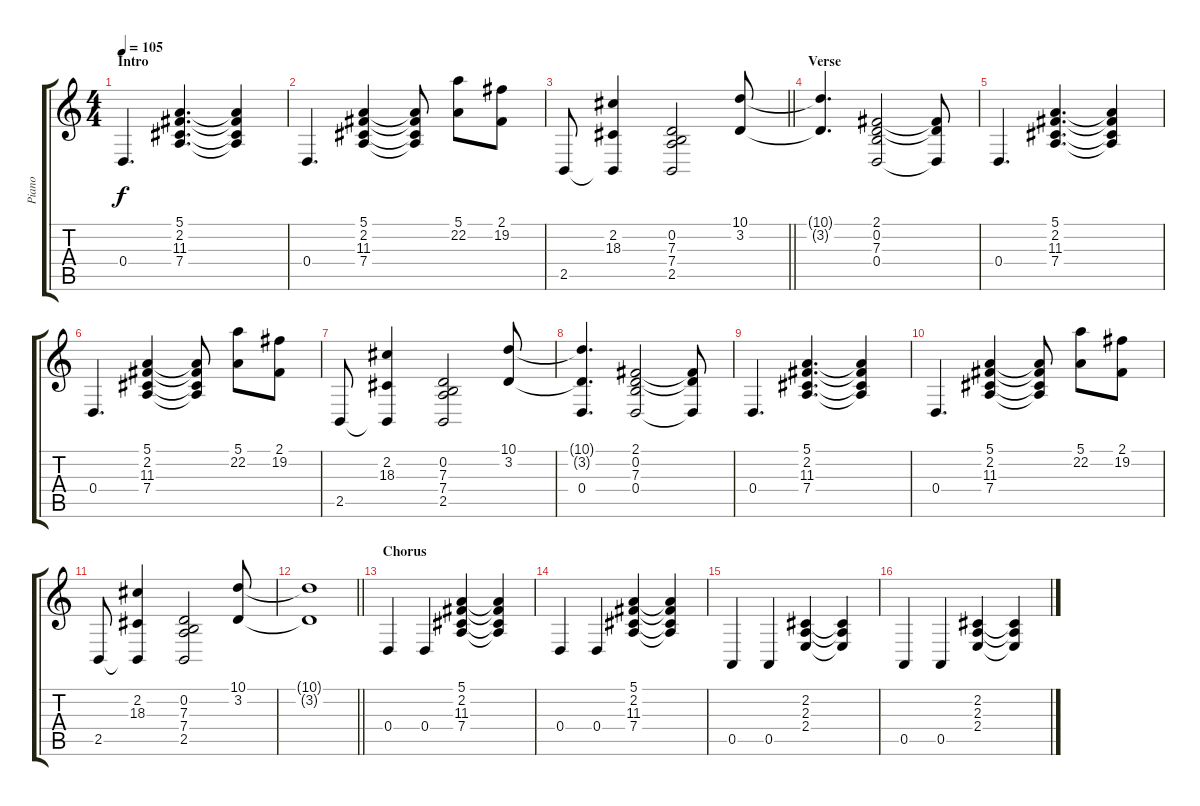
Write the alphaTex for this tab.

\track ("Piano" "Piano") {instrument brightacousticpiano}
\staff {score tabs}
\tuning (E4 B3 G3 D3 A2 E2) {hide}
\ts (4 4)
\section ("" "Intro")
\tempo 105
\clef g2
\ks c
0.4.4{d dy f instrument brightacousticpiano} (5.1 2.2 11.3 7.4).4{d} (5.1{t} 2.2{t} 11.3{t} 7.4{t}).4 |
0.4.4{d} (5.1 2.2 11.3 7.4).4 (5.1{t} 2.2{t} 11.3{t} 7.4{t}).8 (5.1 22.2).8 (2.1 19.2).8 |
\barLineRight lightlight
2.5.8 (2.2 18.3 2.5{t}).4 (0.2 7.3 7.4 2.5).2 (10.1 3.2).8 |
\section ("" "Verse")
(10.1{t} 3.2{t}).4{d} (2.1 0.2 7.3 0.4).2 (2.1{t} 7.3{t} 0.4{t}).8 |
0.4.4{d} (5.1 2.2 11.3 7.4).4{d} (5.1{t} 2.2{t} 11.3{t} 7.4{t}).4 |
0.4.4{d} (5.1 2.2 11.3 7.4).4 (5.1{t} 2.2{t} 11.3{t} 7.4{t}).8 (5.1 22.2).8 (2.1 19.2).8 |
2.5.8 (2.2 18.3 2.5{t}).4 (0.2 7.3 7.4 2.5).2 (10.1 3.2).8 |
(10.1{t} 3.2{t} 0.4).4{d} (2.1 0.2 7.3 0.4).2 (2.1{t} 7.3{t} 0.4{t}).8 |
0.4.4{d} (5.1 2.2 11.3 7.4).4{d} (5.1{t} 2.2{t} 11.3{t} 7.4{t}).4 |
0.4.4{d} (5.1 2.2 11.3 7.4).4 (5.1{t} 2.2{t} 11.3{t} 7.4{t}).8 (5.1 22.2).8 (2.1 19.2).8 |
2.5.8 (2.2 18.3 2.5{t}).4 (0.2 7.3 7.4 2.5).2 (10.1 3.2).8 |
\barLineRight lightlight
(10.1{t} 3.2{t}).1 |
\section ("" "Chorus")
0.4.4 0.4.4 (5.1 2.2 11.3 7.4).4 (5.1{t} 2.2{t} 11.3{t} 7.4{t}).4 |
0.4.4 0.4.4 (5.1 2.2 11.3 7.4).4 (5.1{t} 2.2{t} 11.3{t} 7.4{t}).4 |
0.5.4 0.5.4 (2.2 2.3 2.4).4 (2.2{t} 2.3{t} 2.4{t}).4 |
0.5.4 0.5.4 (2.2 2.3 2.4).4 (2.2{t} 2.3{t} 2.4{t}).4
